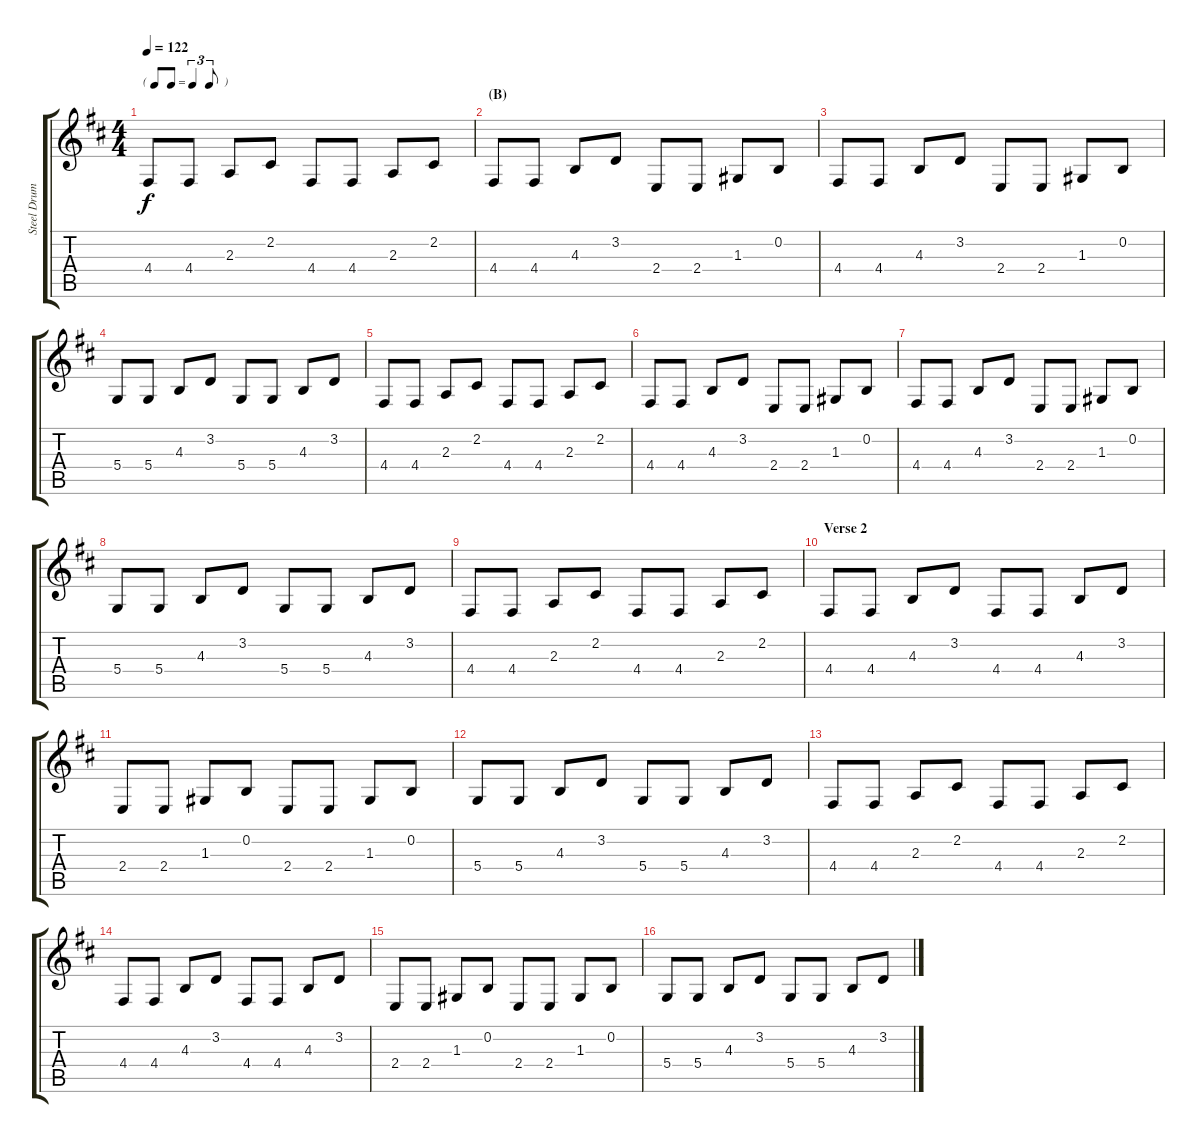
\track ("Steel Drums II" "Steel Drum") {instrument steeldrums}
\staff {score tabs}
\tuning (E4 B3 G3 D3 A2 E2) {hide}
\ts (4 4)
\tf triplet8th
\tempo 122
\clef g2
\ks d
4.4.8{dy f} 4.4.8 2.3.8 2.2.8 4.4.8 4.4.8 2.3.8 2.2.8 |
\section ("" "(B)")
4.4.8 4.4.8 4.3.8 3.2.8 2.4.8 2.4.8 1.3.8 0.2.8 |
4.4.8 4.4.8 4.3.8 3.2.8 2.4.8 2.4.8 1.3.8 0.2.8 |
5.4.8 5.4.8 4.3.8 3.2.8 5.4.8 5.4.8 4.3.8 3.2.8 |
4.4.8 4.4.8 2.3.8 2.2.8 4.4.8 4.4.8 2.3.8 2.2.8 |
4.4.8 4.4.8 4.3.8 3.2.8 2.4.8 2.4.8 1.3.8 0.2.8 |
4.4.8 4.4.8 4.3.8 3.2.8 2.4.8 2.4.8 1.3.8 0.2.8 |
5.4.8 5.4.8 4.3.8 3.2.8 5.4.8 5.4.8 4.3.8 3.2.8 |
4.4.8 4.4.8 2.3.8 2.2.8 4.4.8 4.4.8 2.3.8 2.2.8 |
\section ("" "Verse 2")
4.4.8 4.4.8 4.3.8 3.2.8 4.4.8 4.4.8 4.3.8 3.2.8 |
2.4.8 2.4.8 1.3.8 0.2.8 2.4.8 2.4.8 1.3.8 0.2.8 |
5.4.8 5.4.8 4.3.8 3.2.8 5.4.8 5.4.8 4.3.8 3.2.8 |
4.4.8 4.4.8 2.3.8 2.2.8 4.4.8 4.4.8 2.3.8 2.2.8 |
4.4.8 4.4.8 4.3.8 3.2.8 4.4.8 4.4.8 4.3.8 3.2.8 |
2.4.8 2.4.8 1.3.8 0.2.8 2.4.8 2.4.8 1.3.8 0.2.8 |
5.4.8 5.4.8 4.3.8 3.2.8 5.4.8 5.4.8 4.3.8 3.2.8
